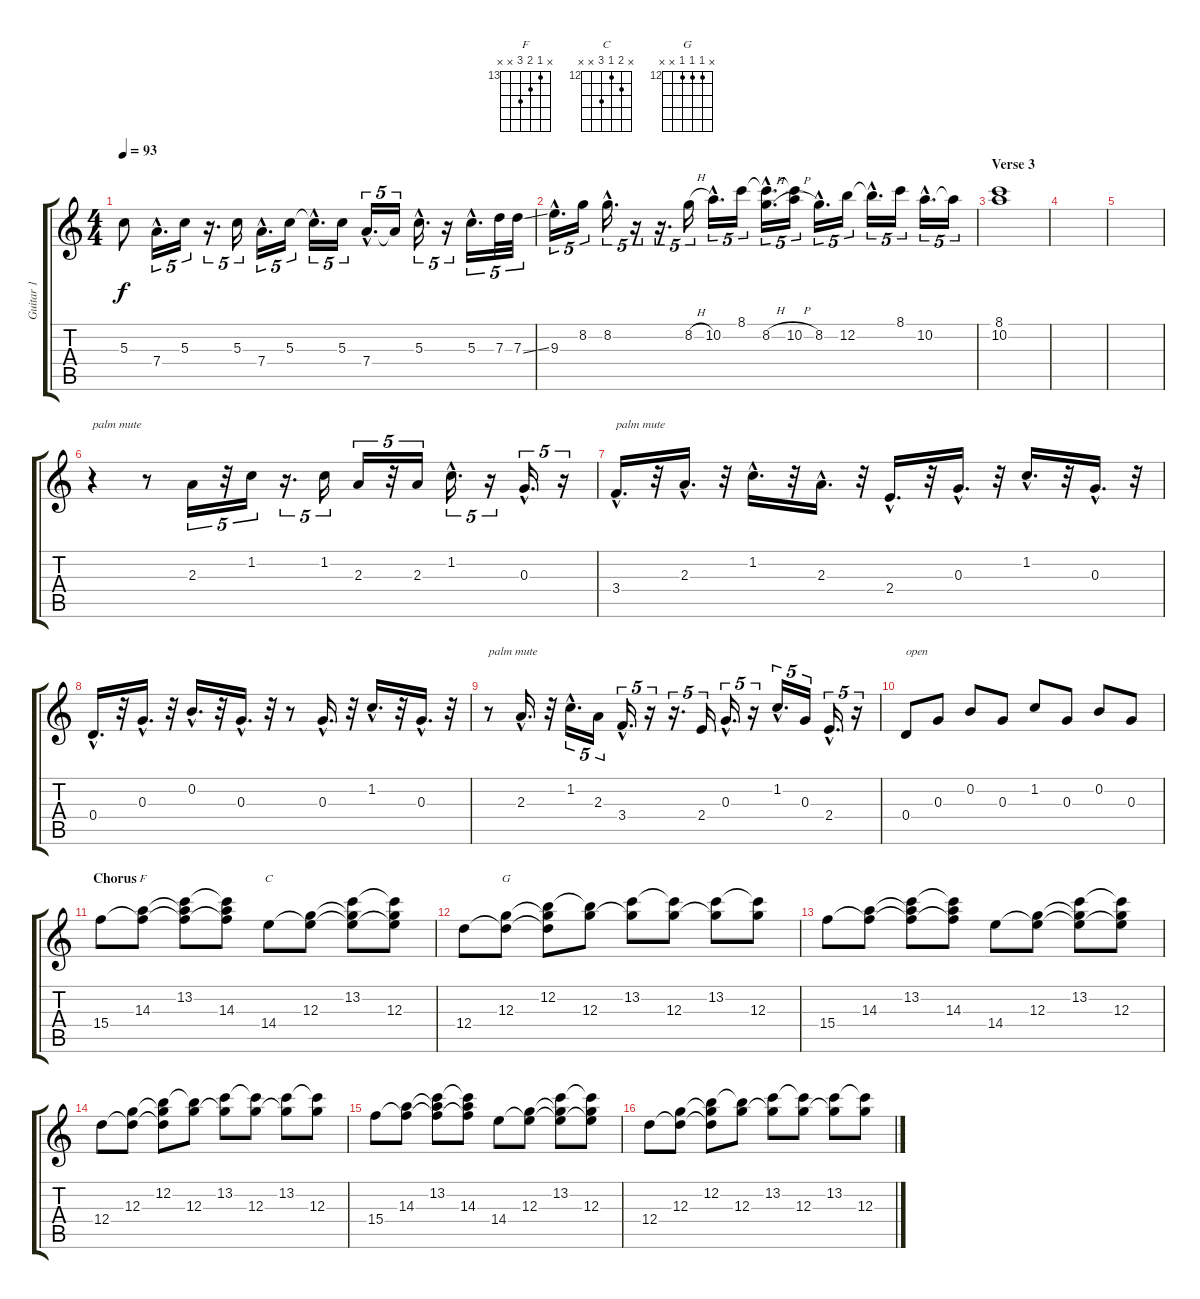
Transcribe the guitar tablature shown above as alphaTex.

\track ("Guitar 1" "Guitar 1") {instrument distortionguitar}
\staff {score tabs}
\tuning (E4 B3 G3 D3 A2 E2) {hide}
\chord ("F" x 13 14 15 x x) {firstfret 13}
\chord ("C" x 13 12 14 x x) {firstfret 12}
\chord ("G" x 12 12 12 x x) {firstfret 12}
\ts (4 4)
\tempo 93
\clef g2
\ks c
5.3.8{dy f} 7.4{hac}.16{d tu (5 4)} 5.3.16{tu (5 4)} r.16{d tu (5 4)} 5.3.16{tu (5 4)} 7.4{hac}.16{d tu (5 4)} 5.3.16{tu (5 4)} 5.3{hac t}.16{d tu (5 4)} 5.3.16{tu (5 4)} 7.4{hac}.16{d tu (5 4)} 7.4{t}.16{tu (5 4)} 5.3{hac}.16{d tu (5 4)} r.16{tu (5 4)} 5.3{hac}.16{d tu (5 4)} 7.3.32{tu (5 4)} 7.3{ss}.32{tu (5 4)} |
9.3{hac}.16{d tu (5 4)} 8.2.16{tu (5 4)} 8.2{hac}.16{d tu (5 4)} r.16{tu (5 4)} r.16{d tu (5 4)} 8.2{h}.16{tu (5 4)} 10.2{hac}.16{d tu (5 4)} 8.1.16{tu (5 4)} (8.1{hac t} 8.2{h hac}).16{d tu (5 4)} (8.1{t} 10.2{h}).16{tu (5 4)} 8.2{hac}.16{d tu (5 4)} 12.2.16{tu (5 4)} 12.2{hac t}.16{d tu (5 4)} 8.1.16{tu (5 4)} 10.2{hac}.16{d tu (5 4)} 10.2{t}.16{tu (5 4)} |
\section ("" "Verse 3")
(8.1 10.2).1{volume 0} |
|
|
r.4{txt "palm mute"} r.8 2.3.16{tu (5 4) volume 16} r.32{tu (5 4)} 1.2.16{tu (5 4)} r.16{d tu (5 4)} 1.2.16{tu (5 4)} 2.3.16{tu (5 4)} r.32{tu (5 4)} 2.3.16{tu (5 4)} 1.2{hac}.16{d tu (5 4)} r.16{tu (5 4)} 0.3{hac}.16{d tu (5 4)} r.16{tu (5 4)} |
3.4{hac}.16{d txt "palm mute" volume 8} r.32 2.3{hac}.16{d} r.32 1.2{hac}.16{d} r.32 2.3{hac}.16{d} r.32 2.4{hac}.16{d} r.32 0.3{hac}.16{d} r.32 1.2{hac}.16{d} r.32 0.3{hac}.16{d} r.32 |
0.4{hac}.16{d} r.32 0.3{hac}.16{d} r.32 0.2{hac}.16{d} r.32 0.3{hac}.16{d} r.32 r.8 0.3{hac}.16{d} r.32 1.2{hac}.16{d} r.32 0.3{hac}.16{d} r.32 |
r.8{txt "palm mute" volume 8} 2.3{hac}.16{d} r.32 1.2{hac}.16{d tu (5 4)} 2.3.16{tu (5 4)} 3.4{hac}.16{d tu (5 4)} r.16{tu (5 4)} r.16{d tu (5 4)} 2.4.16{tu (5 4)} 0.3{hac}.16{d tu (5 4)} r.16{tu (5 4)} 1.2{hac}.16{d tu (5 4)} 0.3.16{tu (5 4)} 2.4{hac}.16{d tu (5 4)} r.16{tu (5 4)} |
0.4.8{txt "open"} 0.3.8 0.2.8 0.3.8 1.2.8 0.3.8 0.2.8 0.3.8 |
\section ("" "Chorus")
15.4.8{volume 7} (14.3 15.4{t}).8{ch "F"} (13.2 14.3{t} 15.4{t}).8 (13.2{t} 14.3 15.4{t}).8 14.4.8{ch "C"} (12.3 14.4{t}).8 (13.2 12.3{t} 14.4{t}).8 (13.2{t} 12.3 14.4{t}).8 |
12.4.8{volume 7} (12.3 12.4{t}).8{ch "G"} (12.2 12.3{t} 12.4{t}).8 (12.2{t} 12.3).8 (13.2 12.3{t}).8 (13.2{t} 12.3).8 (13.2 12.3{t}).8 (13.2{t} 12.3).8 |
15.4.8{volume 7} (14.3 15.4{t}).8 (13.2 14.3{t} 15.4{t}).8 (13.2{t} 14.3 15.4{t}).8 14.4.8 (12.3 14.4{t}).8 (13.2 12.3{t} 14.4{t}).8 (13.2{t} 12.3 14.4{t}).8 |
12.4.8{volume 7} (12.3 12.4{t}).8 (12.2 12.3{t} 12.4{t}).8 (12.2{t} 12.3).8 (13.2 12.3{t}).8 (13.2{t} 12.3).8 (13.2 12.3{t}).8 (13.2{t} 12.3).8 |
15.4.8{volume 7} (14.3 15.4{t}).8 (13.2 14.3{t} 15.4{t}).8 (13.2{t} 14.3 15.4{t}).8 14.4.8 (12.3 14.4{t}).8 (13.2 12.3{t} 14.4{t}).8 (13.2{t} 12.3 14.4{t}).8 |
12.4.8{volume 7} (12.3 12.4{t}).8 (12.2 12.3{t} 12.4{t}).8 (12.2{t} 12.3).8 (13.2 12.3{t}).8 (13.2{t} 12.3).8 (13.2 12.3{t}).8 (13.2{t} 12.3).8
